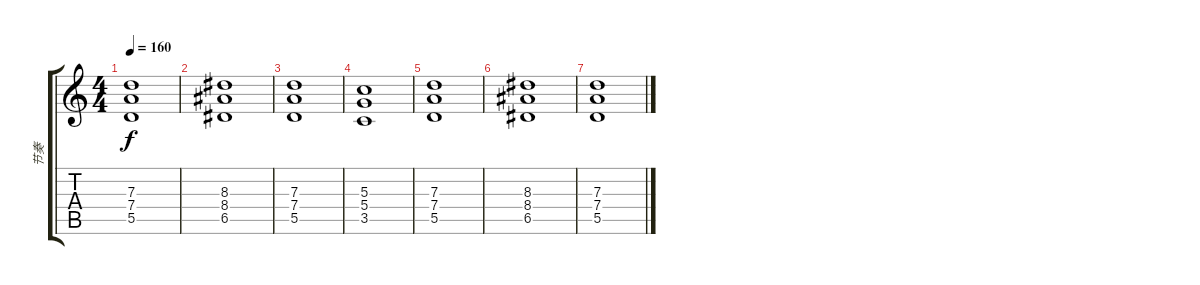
\track ("节奏" "节奏") {instrument distortionguitar}
\staff {score tabs}
\tuning (E4 B3 G3 D3 A2 E2) {hide}
\ts (4 4)
\tempo 160
\clef g2
\ks c
(7.3 7.4 5.5).1{dy f} |
(8.3 8.4 6.5).1 |
(7.3 7.4 5.5).1 |
(5.3 5.4 3.5).1 |
(7.3 7.4 5.5).1 |
(8.3 8.4 6.5).1 |
(7.3 7.4 5.5).1
